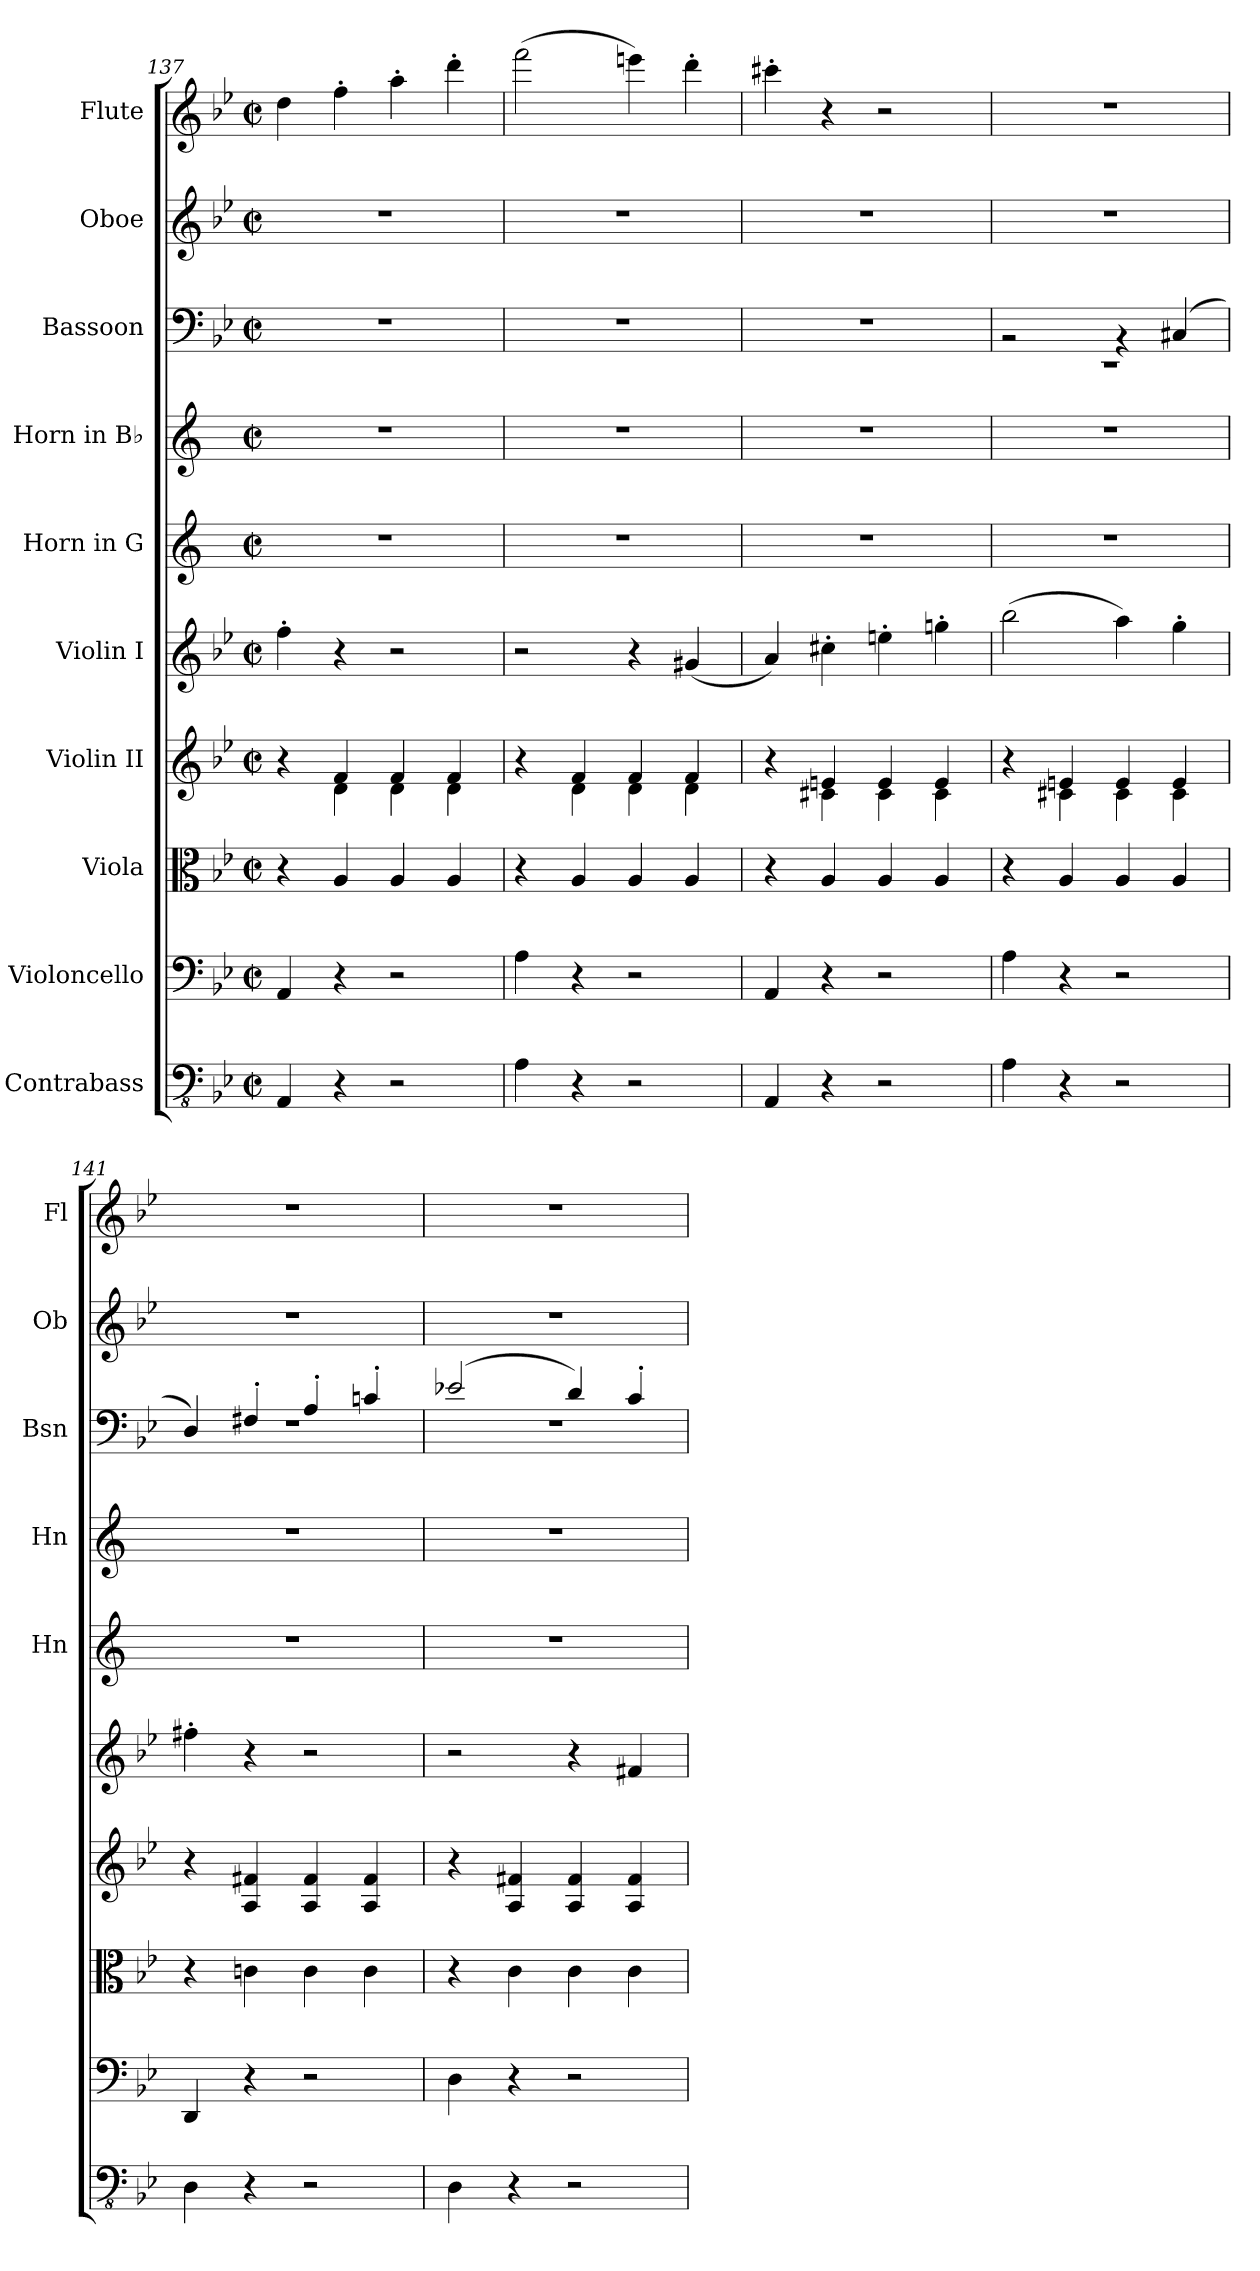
**kern	**kern	**kern	**kern	**kern	**kern	**kern	**kern	**kern	**kern
*part10	*part9	*part8	*part7	*part6	*part5	*part4	*part3	*part2	*part1
*staff10	*staff9	*staff8	*staff7	*staff6	*staff5	*staff4	*staff3	*staff2	*staff1
*I"Contrabass	*I"Violoncello	*I"Viola	*I"Violin II	*I"Violin I	*I"Horn in G	*I"Horn in B♭	*I"Bassoon	*I"Oboe	*I"Flute
*	*	*	*	*	*I'Hn	*I'Hn	*I'Bsn	*I'Ob	*I'Fl
*clefFv4	*clefF4	*clefC3	*clefG2	*clefG2	*clefG2	*clefG2	*clefF4	*clefG2	*clefG2
*	*	*	*	*	*ITrd3c5	*ITrd1c2	*	*	*
*k[b-e-]	*k[b-e-]	*k[b-e-]	*k[b-e-]	*k[b-e-]	*k[f#]	*k[b-e-]	*k[b-e-]	*k[b-e-]	*k[b-e-]
*M2/2	*M2/2	*M2/2	*M2/2	*M2/2	*M2/2	*M2/2	*M2/2	*M2/2	*M2/2
*met(c|)	*met(c|)	*met(c|)	*met(c|)	*met(c|)	*met(c|)	*met(c|)	*met(c|)	*met(c|)	*met(c|)
=137	=137	=137	=137	=137	=137	=137	=137	=137	=137
*	*	*	*^	*	*	*	*	*	*
4AAA/	4AA/	4r	4r	4rffyy	4ff'\	1r	1r	1r	1r	4dd\
4r	4r	4A/	4f/	4d\	4r	.	.	.	.	4ff'\
2r	2r	4A/	4f/	4d\	2r	.	.	.	.	4aa'\
.	.	4A/	4f/	4d\	.	.	.	.	.	4ddd'\
=138	=138	=138	=138	=138	=138	=138	=138	=138	=138	=138
4AA\	4A\	4r	4r	4rffyy	2r	1r	1r	1r	1r	(>2fff\
4r	4r	4A/	4f/	4d\	.	.	.	.	.	.
2r	2r	4A/	4f/	4d\	4r	.	.	.	.	4eeen\)
.	.	4A/	4f/	4d\	(<4g#X/	.	.	.	.	4ddd'\
=139	=139	=139	=139	=139	=139	=139	=139	=139	=139	=139
4AAA/	4AA/	4r	4r	4rffyy	4a/)	1r	1r	1r	1r	4ccc#X'\
4r	4r	4A/	4en/	4c#X\	4cc#X'\	.	.	.	.	4r
2r	2r	4A/	4e/	4c#\	4een'\	.	.	.	.	2r
.	.	4A/	4e/	4c#\	4ggn'\	.	.	.	.	.
=140	=140	=140	=140	=140	=140	=140	=140	=140	=140	=140
*	*	*	*	*	*	*	*	*^	*	*
4AA\	4A\	4r	4r	4rffyy	(>2bb-\	1r	1r	2rBB	1r	1r	1r
4r	4r	4A/	4en/	4c#X\	.	.	.	.	.	.	.
2r	2r	4A/	4e/	4c#\	4aa\)	.	.	4rBB	.	.	.
.	.	4A/	4e/	4c#\	4gg'\	.	.	(>4C#X/	.	.	.
*	*	*	*v	*v	*	*	*	*	*	*	*
=141	=141	=141	=141	=141	=141	=141	=141	=141	=141	=141
4DD\	4DD/	4r	4r	4ff#X'\	1r	1r	4D/)	1rF	1r	1r
4r	4r	4cn\	4A/ 4f#X/	4r	.	.	4F#X'/	.	.	.
2r	2r	4c\	4A/ 4f#/	2r	.	.	4A'/	.	.	.
.	.	4c\	4A/ 4f#/	.	.	.	4cn'/	.	.	.
!!LO:PB:g=z
=142	=142	=142	=142	=142	=142	=142	=142	=142	=142	=142
4DD\	4D\	4r	4r	2r	1r	1r	(>2e-X/	1rF	1r	1r
4r	4r	4c\	4A/ 4f#X/	.	.	.	.	.	.	.
2r	2r	4c\	4A/ 4f#/	4r	.	.	4d/)	.	.	.
.	.	4c\	4A/ 4f#/	4f#X/	.	.	4c'/	.	.	.
*	*	*	*	*	*	*	*v	*v	*	*
=	=	=	=	=	=	=	=	=	=
*-	*-	*-	*-	*-	*-	*-	*-	*-	*-
